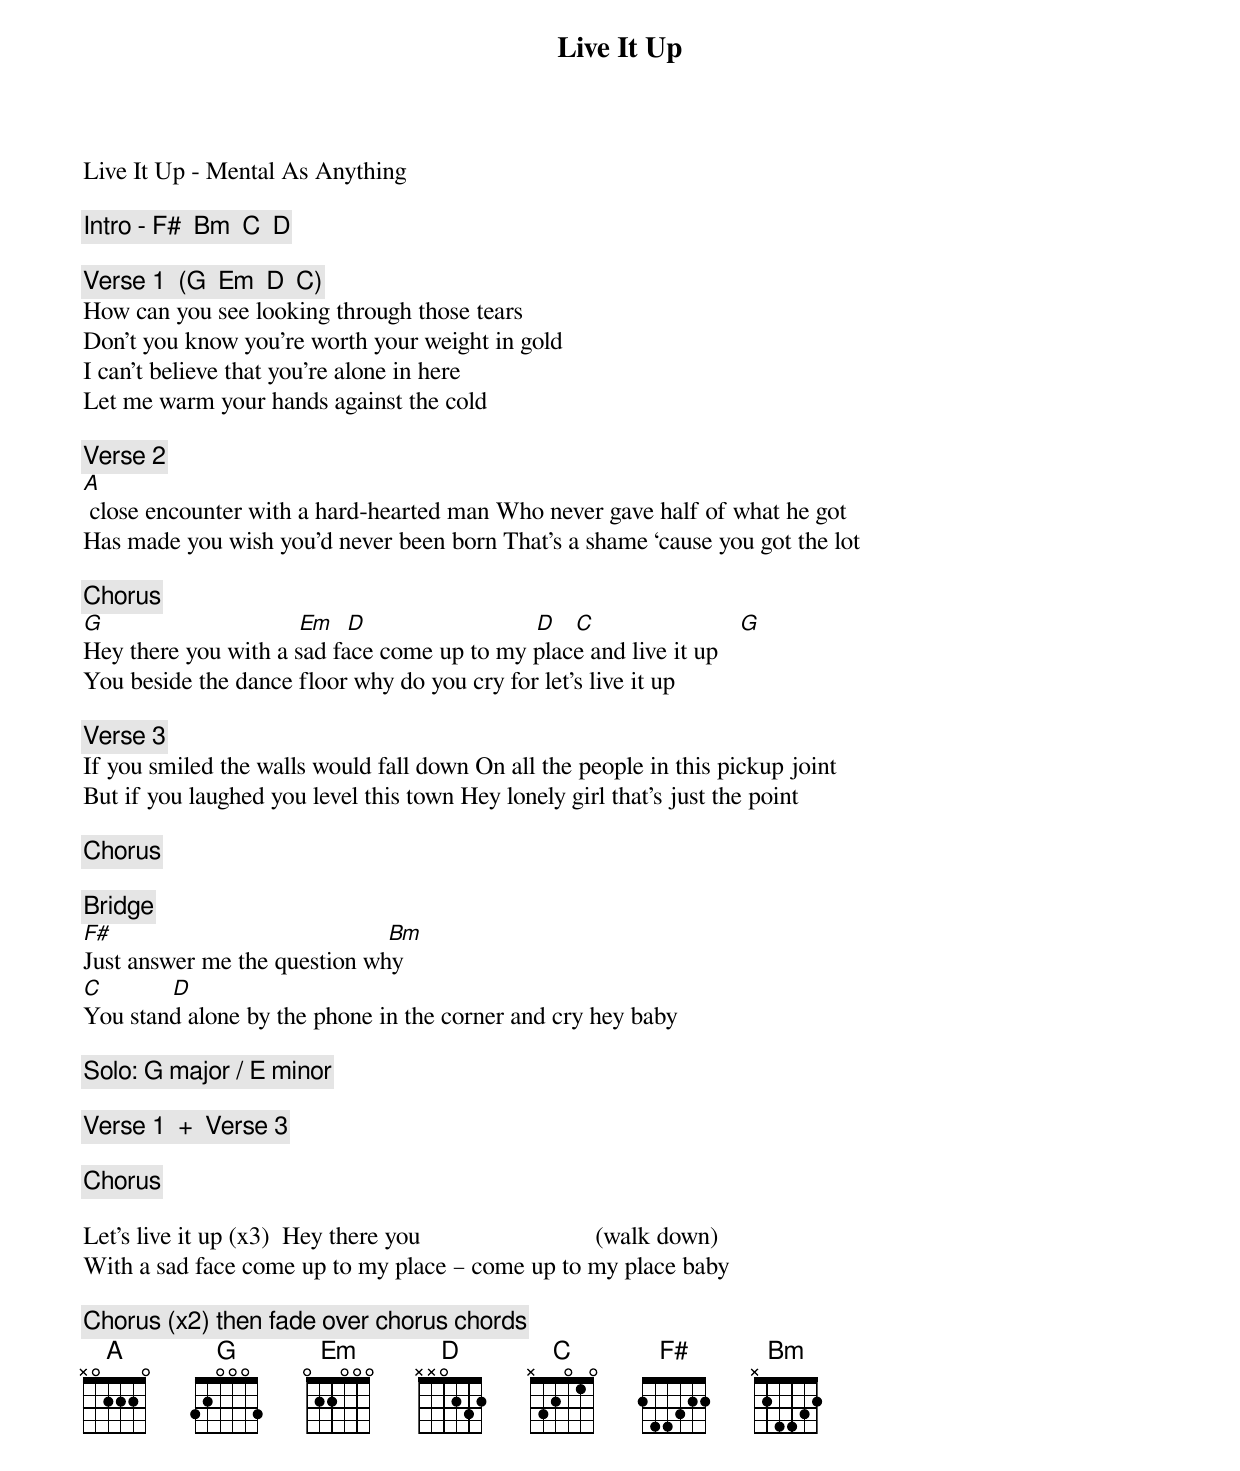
{title: Live It Up}
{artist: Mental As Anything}
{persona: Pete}
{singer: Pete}
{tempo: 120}
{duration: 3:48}
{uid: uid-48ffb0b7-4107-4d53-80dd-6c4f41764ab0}
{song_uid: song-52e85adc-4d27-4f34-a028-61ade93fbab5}



Live It Up - Mental As Anything

{comment: Intro - F#  Bm  C  D}

{comment: Verse 1  (G  Em  D  C)}
How can you see looking through those tears
Don’t you know you’re worth your weight in gold
I can’t believe that you’re alone in here
Let me warm your hands against the cold

{comment: Verse 2}
[A] close encounter with a hard-hearted man Who never gave half of what he got
Has made you wish you’d never been born That’s a shame ‘cause you got the lot

{comment: Chorus}
[G]                               [Em]  [D]                           [D]   [C]                       [G]
Hey there you with a sad face come up to my place and live it up
You beside the dance floor why do you cry for let’s live it up

{comment: Verse 3}
If you smiled the walls would fall down On all the people in this pickup joint
But if you laughed you level this town Hey lonely girl that’s just the point

{comment: Chorus}

{comment: Bridge}
[F#]                                            [Bm]
Just answer me the question why
[C]								   [D]
You stand alone by the phone in the corner and cry hey baby

{comment: Solo: G major / E minor}

{comment: Verse 1  +  Verse 3}

{comment: Chorus}

Let’s live it up (x3)  Hey there you                            (walk down)
With a sad face come up to my place – come up to my place baby

{comment: Chorus (x2) then fade over chorus chords}
